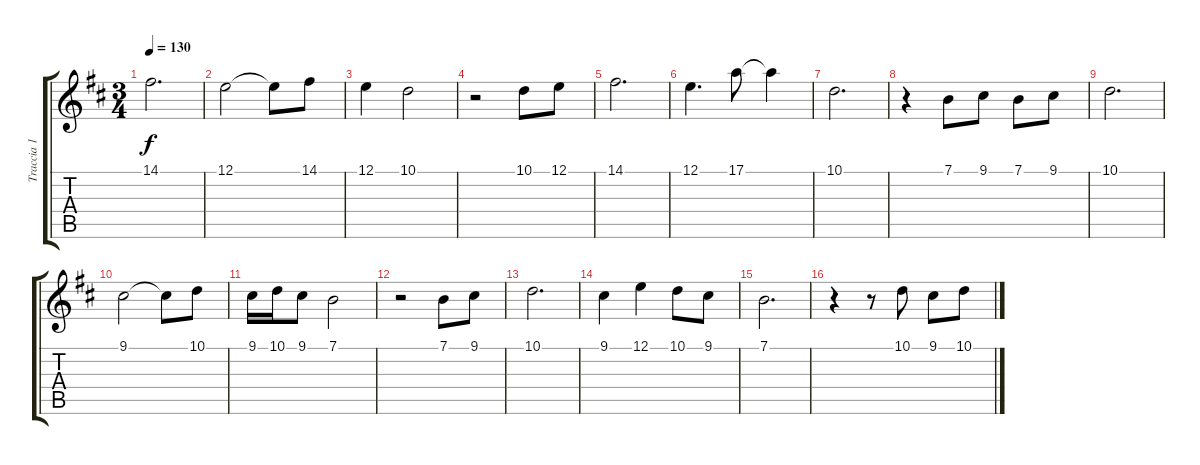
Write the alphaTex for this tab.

\track ("Traccia 1" "Traccia 1") {instrument acousticgrandpiano}
\staff {score tabs}
\tuning (E4 B3 G3 D3 A2 E2) {hide}
\ts (3 4)
\tempo 130
\clef g2
\ks d
14.1.2{d dy f} |
12.1.2 12.1{t}.8 14.1.8 |
12.1.4 10.1.2 |
r.2 10.1.8 12.1.8 |
14.1.2{d} |
12.1.4{d} 17.1.8 17.1{t}.4 |
10.1.2{d} |
r.4 7.1.8 9.1.8 7.1.8 9.1.8 |
10.1.2{d} |
9.1.2 9.1{t}.8 10.1.8 |
9.1.16 10.1.16 9.1.8 7.1.2 |
r.2 7.1.8 9.1.8 |
10.1.2{d} |
9.1.4 12.1.4 10.1.8 9.1.8 |
7.1.2{d} |
r.4 r.8 10.1.8 9.1.8 10.1.8
